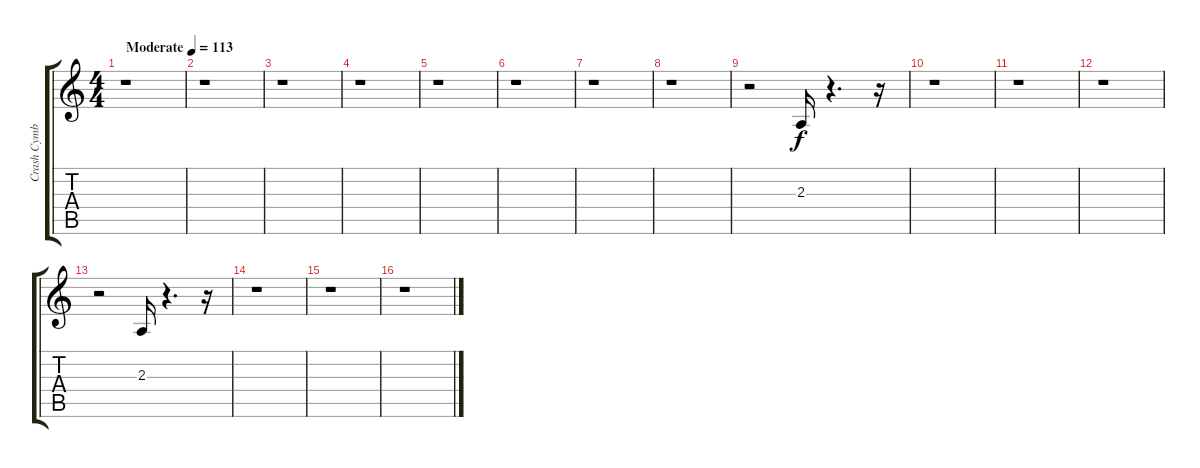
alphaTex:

\track ("Crash Cymbal" "Crash Cymb") {instrument acousticgrandpiano}
\staff {score tabs}
\tuning (E4 B3 G3 D3 A2 E2) {hide}
\ts (4 4)
\tempo (113 "Moderate")
\clef g2
\ks c
r.1{dy f instrument acousticgrandpiano} |
r.1 |
r.1 |
r.1 |
r.1 |
r.1 |
r.1 |
r.1 |
r.2 2.3.16 r.4{d} r.16 |
r.1 |
r.1 |
r.1 |
r.2 2.3.16 r.4{d} r.16 |
r.1 |
r.1 |
r.1
